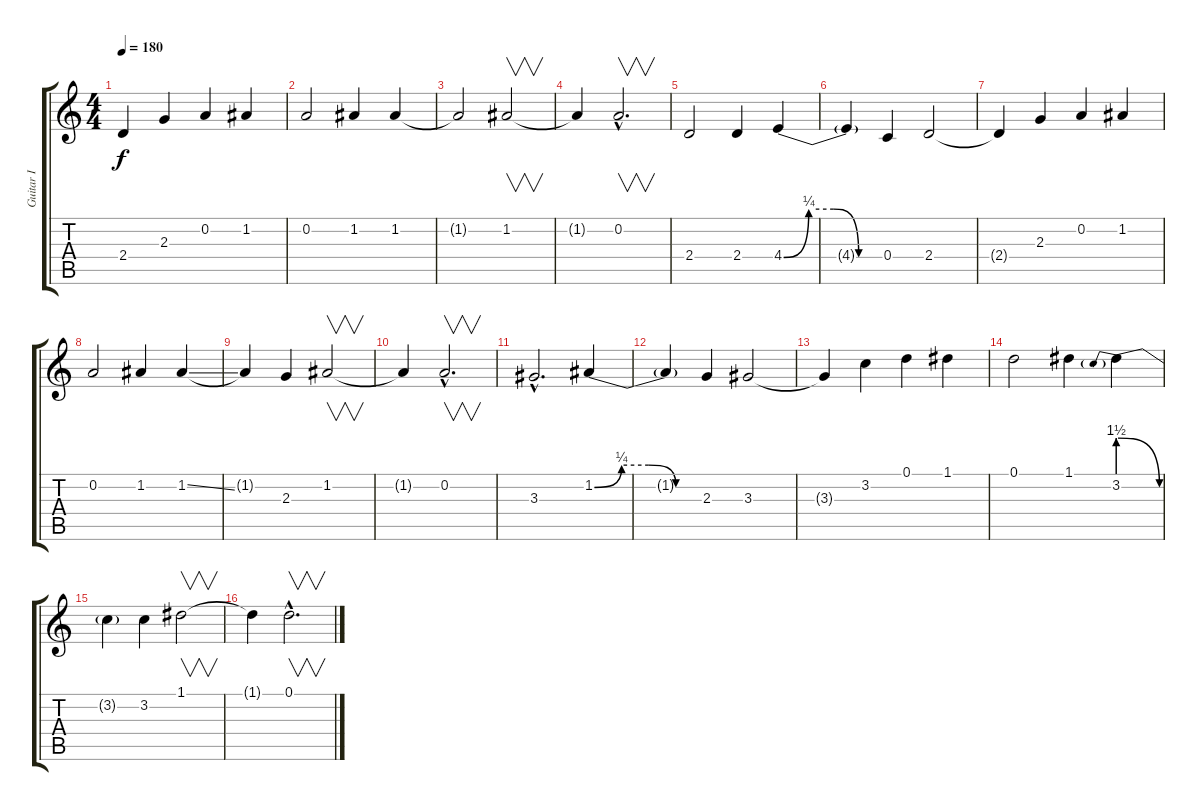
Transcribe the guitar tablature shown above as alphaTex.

\track ("Guitar I" "Guitar I") {instrument distortionguitar}
\staff {score tabs}
\tuning (D4 A3 F3 C3 G2 D2) {hide}
\ts (4 4)
\tempo 180
\clef g2
\ks c
2.4{t}.4{dy f} 2.3.4 0.2.4 1.2.4 |
0.2.2 1.2.4 1.2.4 |
1.2{t}.2 1.2.2{v} |
1.2{t}.4 0.2{hac}.2{v d} |
2.4.2 2.4.4 4.4{be (custom 0 0 15 1 30 1 45 0 60 0)}.4 |
4.4{t}.4 0.4.4 2.4.2 |
2.4{t}.4 2.3.4 0.2.4 1.2.4 |
0.2.2 1.2.4 1.2{ss}.4 |
1.2{t}.4 2.3.4 1.2.2{v} |
1.2{t}.4 0.2{hac}.2{v d} |
3.3{hac}.2{d} 1.2{be (custom 0 0 15 1 30 1 45 0 60 0)}.4 |
1.2{t}.4 2.3.4 3.3.2 |
3.3{t}.4 3.2.4 0.1.4 1.1.4 |
0.1.2 1.1.4 3.2{be (prebendrelease 0 6 60 0)}.4 |
3.2{t}.4 3.2.4 1.1.2{v} |
1.1{t}.4 0.1{hac}.2{v d}
